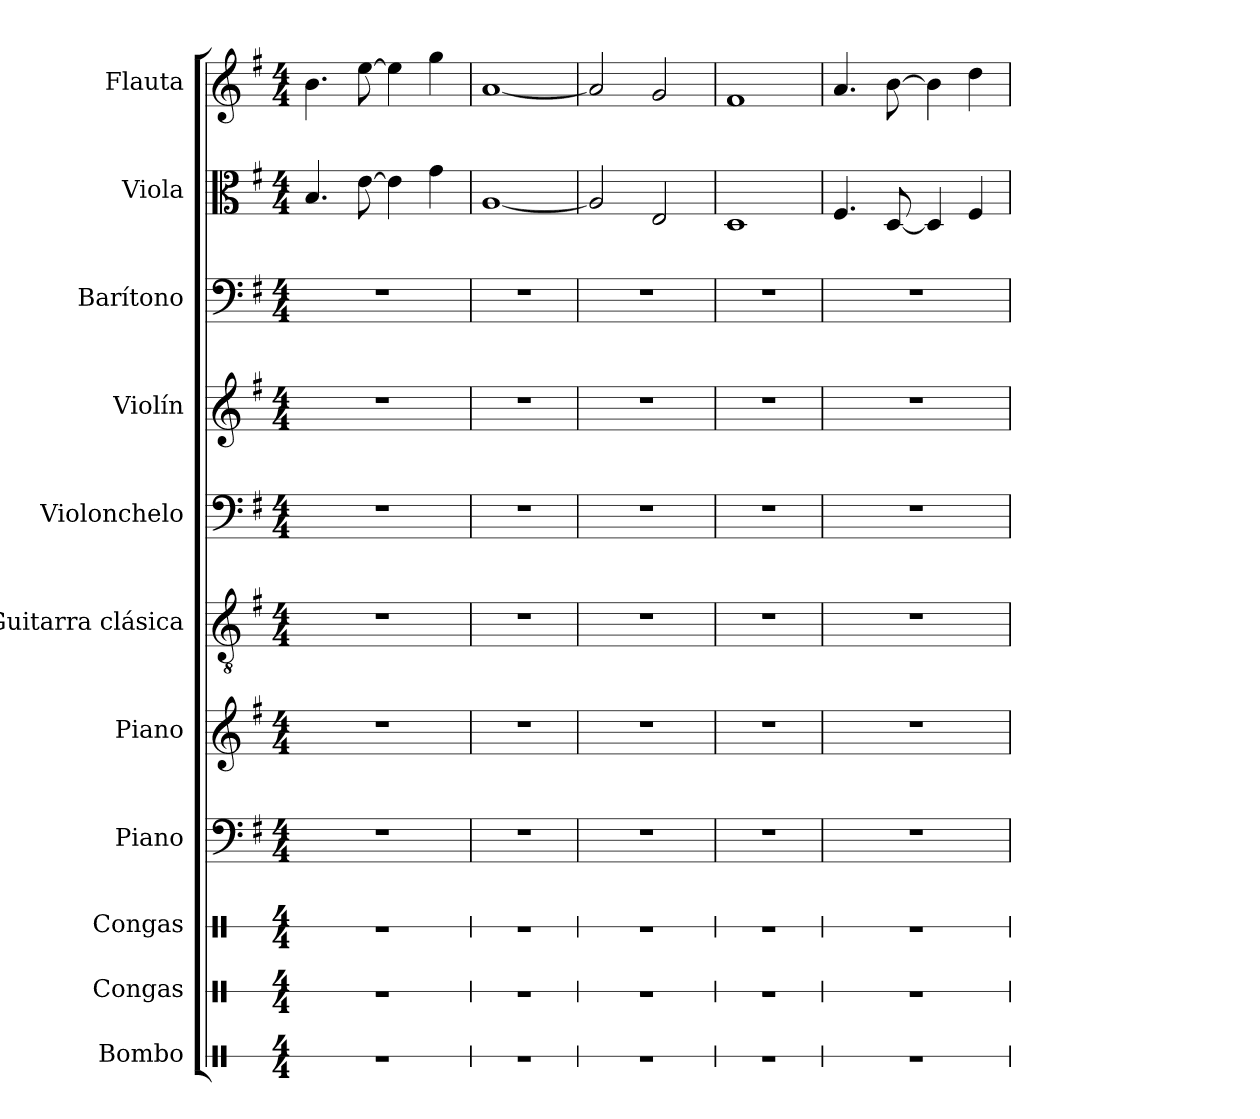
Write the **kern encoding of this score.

**kern	**kern	**kern	**kern	**kern	**kern	**kern	**kern	**kern	**kern	**kern
*part11	*part10	*part9	*part8	*part7	*part6	*part5	*part4	*part3	*part2	*part1
*staff11	*staff10	*staff9	*staff8	*staff7	*staff6	*staff5	*staff4	*staff3	*staff2	*staff1
*I"Bombo	*I"Congas	*I"Congas	*I"Piano	*I"Piano	*I"Guitarra clásica	*I"Violonchelo	*I"Violín	*I"Barítono	*I"Viola	*I"Flauta
*I'Bmb.	*	*	*I'Pno.	*I'Pno.	*I'Guit.	*I'Vc.	*I'Vln.	*I'Bar.	*I'Vla.	*I'Fl.
*stria1	*stria1	*stria1	*	*	*	*	*	*	*	*
*clefX	*clefX	*clefX	*clefF4	*clefG2	*clefGv2	*clefF4	*clefG2	*clefF4	*clefC3	*clefG2
*k[]	*k[]	*k[]	*k[f#]	*k[f#]	*k[f#]	*k[f#]	*k[f#]	*k[f#]	*k[f#]	*k[f#]
*M4/4	*M4/4	*M4/4	*M4/4	*M4/4	*M4/4	*M4/4	*M4/4	*M4/4	*M4/4	*M4/4
*MM120	*MM120	*MM120	*MM120	*MM120	*MM120	*MM120	*MM120	*MM120	*MM120	*MM120
=1	=1	=1	=1	=1	=1	=1	=1	=1	=1	=1
1r	1r	1r	1r	1r	1r	1r	1r	1r	4.B/	4.b\
.	.	.	.	.	.	.	.	.	[8e\	[8ee\
.	.	.	.	.	.	.	.	.	4e\]	4ee\]
.	.	.	.	.	.	.	.	.	4g\	4gg\
=2	=2	=2	=2	=2	=2	=2	=2	=2	=2	=2
1r	1r	1r	1r	1r	1r	1r	1r	1r	[1A	[1a
=3	=3	=3	=3	=3	=3	=3	=3	=3	=3	=3
1r	1r	1r	1r	1r	1r	1r	1r	1r	2A/]	2a/]
.	.	.	.	.	.	.	.	.	2E/	2g/
=4	=4	=4	=4	=4	=4	=4	=4	=4	=4	=4
1r	1r	1r	1r	1r	1r	1r	1r	1r	1D	1f#
=5	=5	=5	=5	=5	=5	=5	=5	=5	=5	=5
1r	1r	1r	1r	1r	1r	1r	1r	1r	4.F#/	4.a/
.	.	.	.	.	.	.	.	.	[8D/	[8b\
.	.	.	.	.	.	.	.	.	4D/]	4b\]
.	.	.	.	.	.	.	.	.	4F#/	4dd\
=	=	=	=	=	=	=	=	=	=	=
*-	*-	*-	*-	*-	*-	*-	*-	*-	*-	*-
